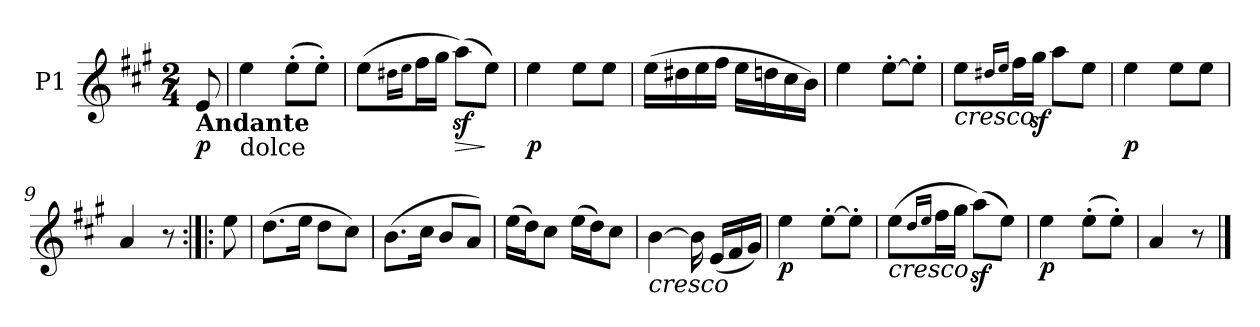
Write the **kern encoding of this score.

**kern	**dynam
*part1	*part1
*staff1	*staff1
*I"P1	*
*clefG2	*
*k[f#c#g#]	*
*A:	*
*M2/4	*
*MM80	*
=1	=1
!LO:TX:b:B:t=Andante	!
!	!LO:DY:b
8e/	p
=2	=2
!LO:TX:b:t=dolce	!
4ee\	.
(>8ee'\L	.
8ee'\J)	.
=3	=3
(>8ee\L	.
16qdd#X\LL	.
16qee\JJ	.
16ff#\L	.
16gg#\JJ	.
!	!LO:HP:b
(>8aaz<\L)	>
8ee\J)	]
=4	=4
!	!LO:DY:b
4ee\	p
8ee\L	.
8ee\J	.
=5	=5
(>16ee\LL	.
16dd#X\	.
16ee\	.
16ff#\JJ	.
16ee\LL	.
16ddn\	.
16cc#\	.
16b\JJ)	.
!!LO:LB:g=z
=6	=6
4ee\	.
[8ee'\L	.
8ee'\J]	.
=7	=7
!LO:TX:b:i:t=cresco	!
8ee\L	.
16qdd#X/LL	.
16qee/JJ	.
16ff#\L	.
16gg#z<\JJ	.
8aa\L	.
8ee\J	.
=8	=8
!	!LO:DY:b
4ee\	p
8ee\L	.
8ee\J	.
=9	=9
4a/	.
8r	.
=10:|!|:	=10:|!|:
8ee\	.
=11	=11
(>8.dd\L	.
16ee\Jk	.
8dd\L	.
8cc#\J)	.
=12	=12
(>8.b\L	.
16cc#\Jk	.
8b/L	.
8a/J)	.
!!LO:LB:g=z
=13	=13
(>16ee\LL	.
16dd\J)	.
8cc#\J	.
(>16ee\LL	.
16dd\J)	.
8cc#\J	.
=14	=14
!LO:TX:b:i:t=cresco	!
[4b\	.
16b\]	.
(<16e/LL	.
16f#/	.
16g#/JJ)	.
=15	=15
!	!LO:DY:b
4ee\	p
[8ee'\L	.
8ee'\J]	.
=16	=16
!LO:TX:b:i:t=cresco	!
(>8ee\L	.
16qdd/LL	.
16qee/JJ	.
16ff#\L	.
16gg#\JJ	.
(>8aaz<\L)	.
8ee\J)	.
=17	=17
!	!LO:DY:b
4ee\	p
(>8ee'\L	.
8ee'\J)	.
=18	=18
4a/	.
8r	.
==	==
*-	*-
